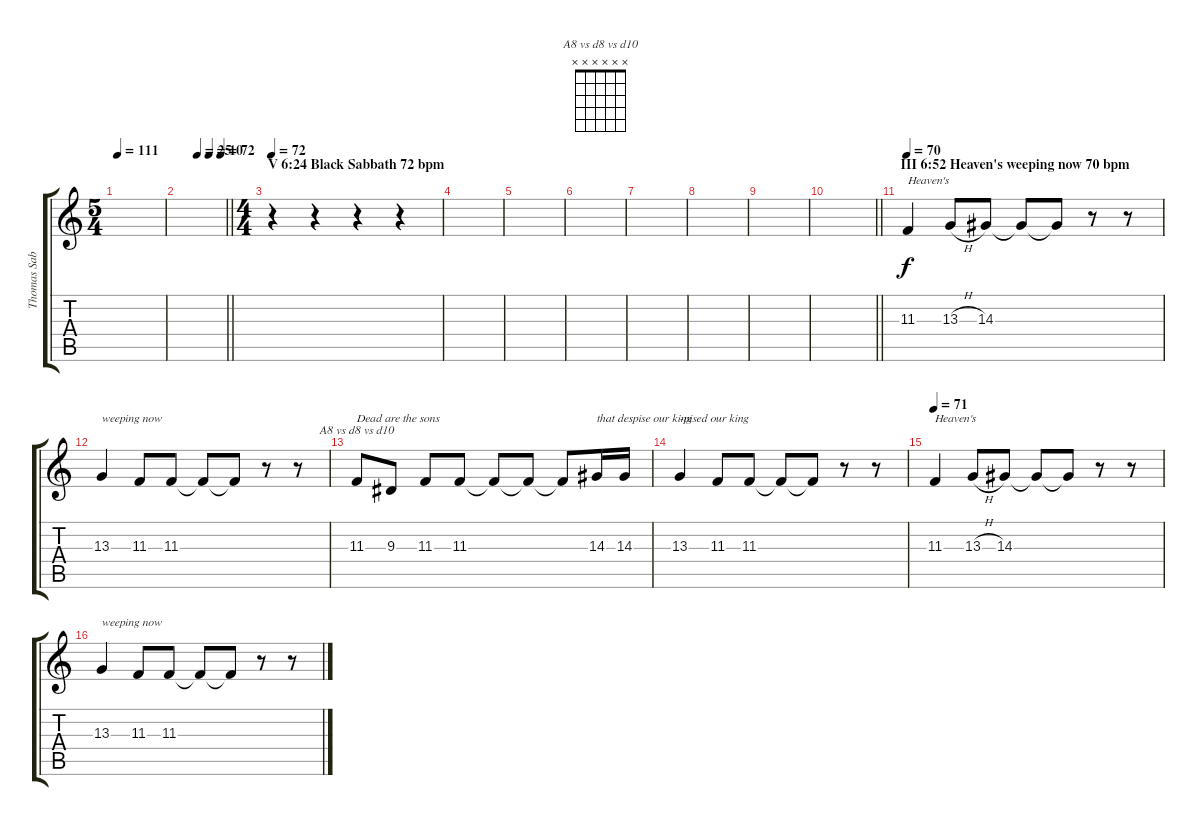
\track ("Thomas Sabbathi (Vocals) D# Tuning" "Thomas Sab") {instrument bassoon}
\staff {score tabs}
\tuning (Eb4 Bb3 Gb3 Db3 Ab2 Eb2) {hide}
\chord ("A8 vs d8 vs d10" x x x x x x)
\ts (5 4)
\tempo 111
\clef g2
\ks c
|
\tempo (25 0.4)
\tempo (10 0.65)
\tempo (72 0.9)
\barLineRight lightlight
|
\ts (4 4)
\section ("" "V 6:24 Black Sabbath 72 bpm")
\tempo 72
r.4 r.4 r.4 r.4 |
|
|
|
|
|
|
\barLineRight lightlight
|
\section ("" "III 6:52 Heaven's weeping now 70 bpm")
\tempo 70
11.3.4{txt "Heaven's"} 13.3{h}.8 14.3.8 14.3{t}.8 14.3{t}.8 r.8 r.8 |
13.3.4{txt "weeping now"} 11.3.8 11.3.8 11.3{t}.8 11.3{t}.8 r.8 r.8 |
11.3.8{ch "A8 vs d8 vs d10" txt "Dead are the sons"} 9.3.8 11.3.8 11.3.8 11.3{t}.8 11.3{t}.8 11.3{t}.8 14.3.16{txt "that despise our king"} 14.3.16 |
13.3.4{txt "-pised our king"} 11.3.8 11.3.8 11.3{t}.8 11.3{t}.8 r.8 r.8 |
\tempo 71
11.3.4{txt "Heaven's"} 13.3{h}.8 14.3.8 14.3{t}.8 14.3{t}.8 r.8 r.8 |
13.3.4{txt "weeping now"} 11.3.8 11.3.8 11.3{t}.8 11.3{t}.8 r.8 r.8
